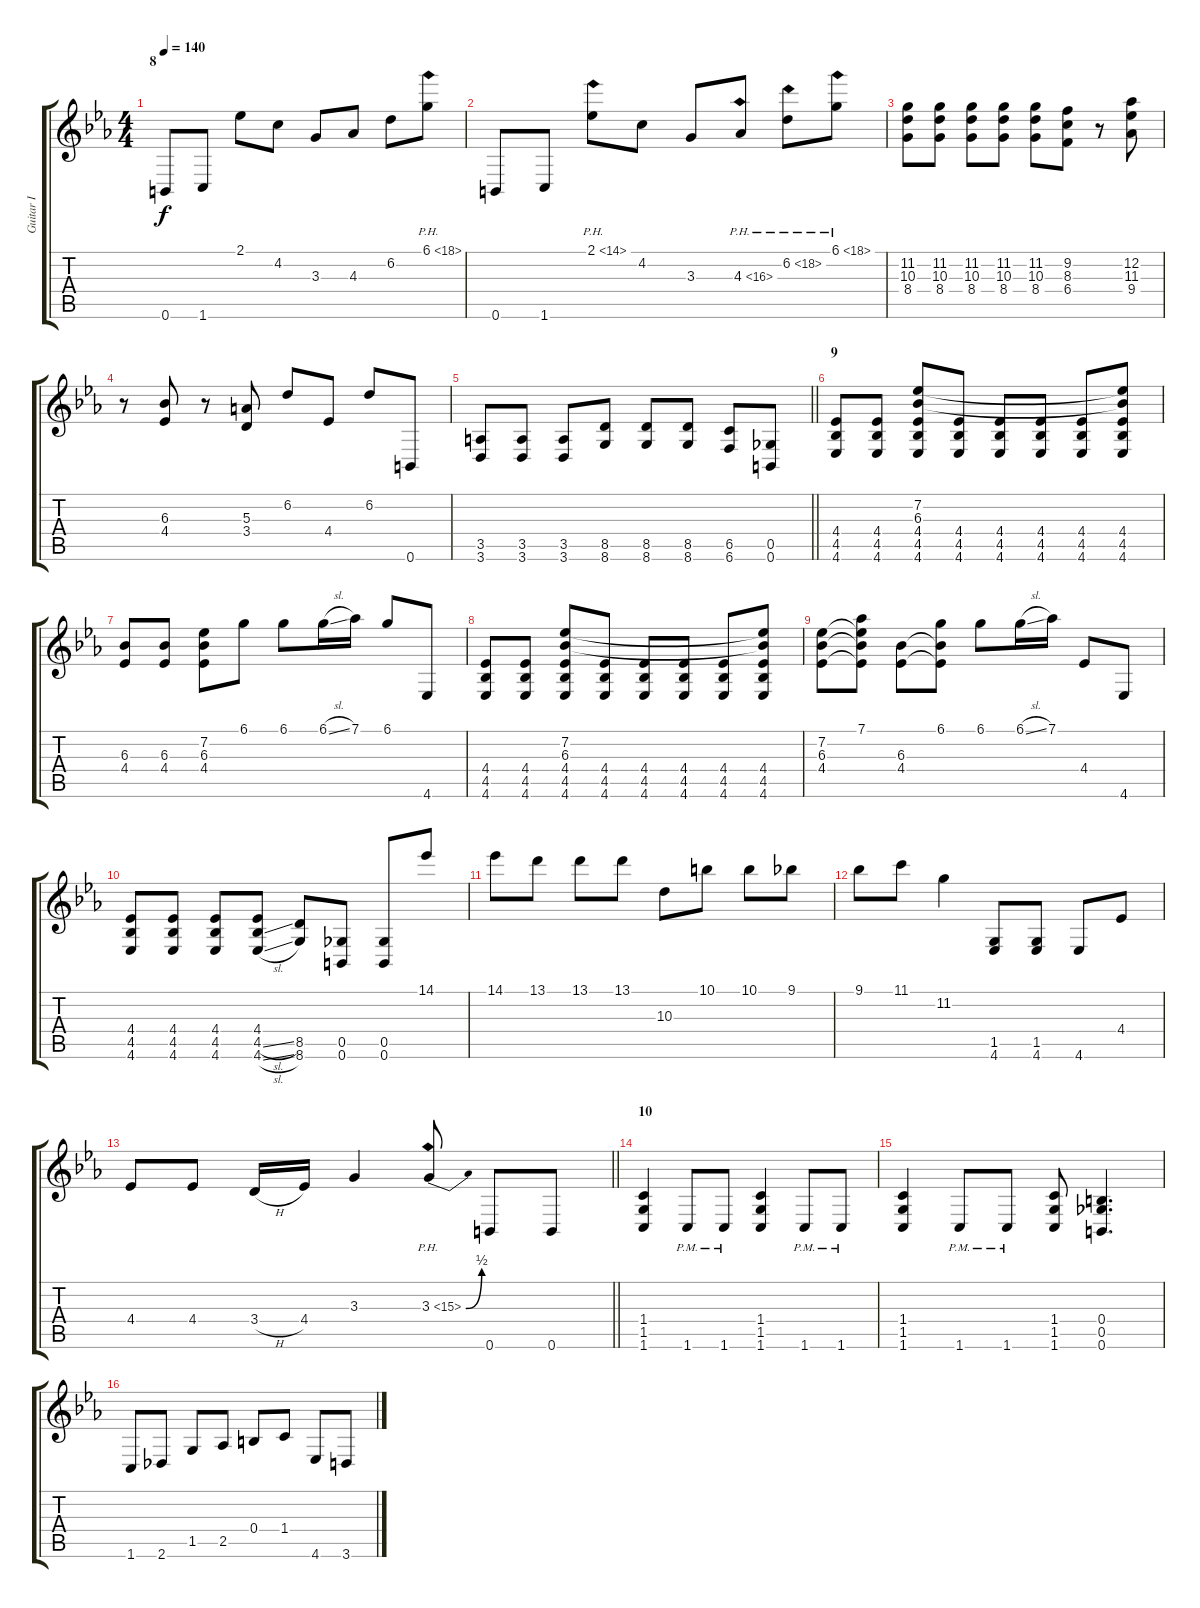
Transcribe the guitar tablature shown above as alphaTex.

\track ("Guitar I" "Guitar I") {instrument overdrivenguitar}
\staff {score tabs}
\tuning (Db4 Ab3 E3 B2 Gb2 B1) {hide}
\ts (4 4)
\section ("" "8")
\tempo 140
\clef g2
\ks cminor
0.6.8{dy f} 1.6.8 2.1.8 4.2.8 3.3.8 4.3.8 6.2.8 6.1{ph 12}.8 |
0.6.8 1.6.8 2.1{ph 12}.8 4.2.8 3.3.8 4.3{ph 12}.8 6.2{ph 12}.8 6.1{ph 12}.8 |
(11.2 10.3 8.4).8 (11.2 10.3 8.4).8 (11.2 10.3 8.4).8 (11.2 10.3 8.4).8 (11.2 10.3 8.4).8 (9.2 8.3 6.4).8 r.8 (12.2 11.3 9.4).8 |
r.8 (6.3 4.4).8 r.8 (5.3 3.4).8 6.2.8 4.4.8 6.2.8 0.6.8 |
\barLineRight lightlight
(3.5 3.6).8 (3.5 3.6).8 (3.5 3.6).8 (8.5 8.6).8 (8.5 8.6).8 (8.5 8.6).8 (6.5 6.6).8 (0.5 0.6).8 |
\section ("" "9")
(4.4 4.5 4.6).8 (4.4 4.5 4.6).8 (7.2 6.3 4.4 4.5 4.6).8 (4.4 4.5 4.6).8 (4.4 4.5 4.6).8 (4.4 4.5 4.6).8 (4.4 4.5 4.6).8 (7.2{t} 6.3{t} 4.4 4.5 4.6).8 |
(6.3 4.4).8 (6.3 4.4).8 (7.2 6.3 4.4).8 6.1.8 6.1.8 6.1{sl}.16 7.1.16 6.1.8 4.6.8 |
(4.4 4.5 4.6).8 (4.4 4.5 4.6).8 (7.2 6.3 4.4 4.5 4.6).8 (4.4 4.5 4.6).8 (4.4 4.5 4.6).8 (4.4 4.5 4.6).8 (4.4 4.5 4.6).8 (7.2{t} 6.3{t} 4.4 4.5 4.6).8 |
(7.2 6.3 4.4).8 (7.1 7.2{t} 6.3{t} 4.4{t}).8 (6.3 4.4).8 (6.1 6.3{t} 4.4{t}).8 6.1.8 6.1{sl}.16 7.1.16 4.4.8 4.6.8 |
(4.4 4.5 4.6).8 (4.4 4.5 4.6).8 (4.4 4.5 4.6).8 (4.4 4.5{sl} 4.6{sl}).8 (8.5 8.6).8 (0.5 0.6).8 (0.5 0.6).8 14.1.8 |
14.1.8 13.1.8 13.1.8 13.1.8 10.3.8 10.1.8 10.1.8 9.1.8 |
9.1.8 11.1.8 11.2.4 (1.5 4.6).8 (1.5 4.6).8 4.6.8 4.4.8 |
\barLineRight lightlight
4.4.8 4.4.8 3.4{h}.16 4.4.16 3.3.4 3.3{be (bend 0 0 60 2) ph 12}.8 0.6.8 0.6.8 |
\section ("" "10")
(1.4 1.5 1.6).4 1.6{pm}.8 1.6{pm}.8 (1.4 1.5 1.6).4 1.6{pm}.8 1.6{pm}.8 |
(1.4 1.5 1.6).4 1.6{pm}.8 1.6{pm}.8 (1.4 1.5 1.6).8 (0.4 0.5 0.6).4{d} |
1.6.8 2.6.8 1.5.8 2.5.8 0.4.8 1.4.8 4.6.8 3.6.8
